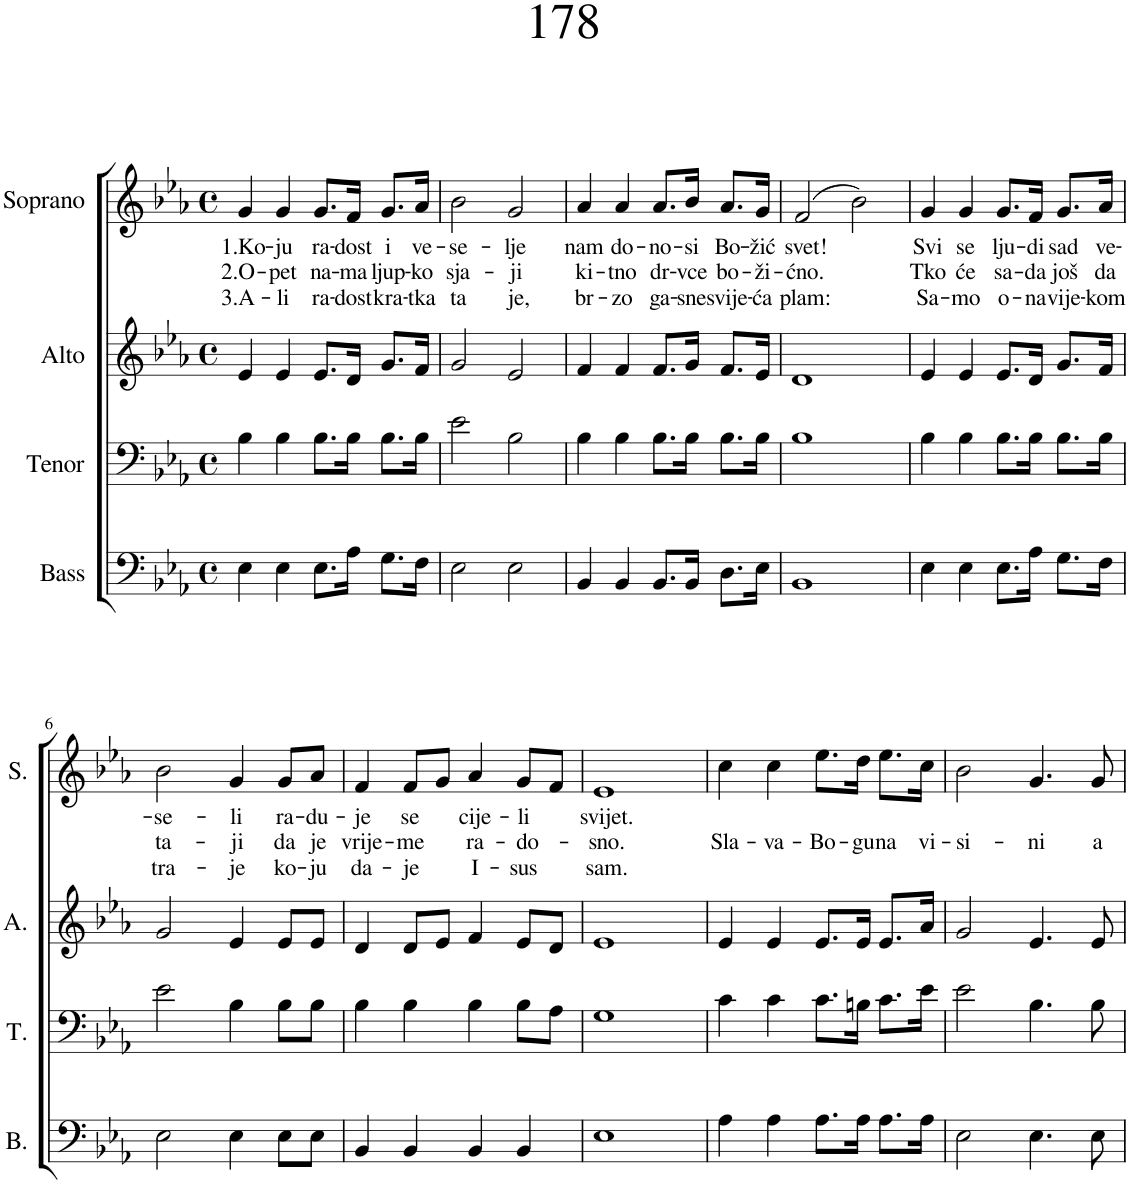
**kern	**kern	**kern	**kern	**text	**text	**text
*part4	*part3	*part2	*part1	*part1	*part1	*part1
*staff4	*staff3	*staff2	*staff1	*staff1	*staff1	*staff1
*I"Bass	*I"Tenor	*I"Alto	*I"Soprano	*	*	*
*I'B.	*I'T.	*I'A.	*I'S.	*	*	*
*clefF4	*clefF4	*clefG2	*clefG2	*	*	*
*k[b-e-a-]	*k[b-e-a-]	*k[b-e-a-]	*k[b-e-a-]	*	*	*
*M4/4	*M4/4	*M4/4	*M4/4	*	*	*
*met(c)	*met(c)	*met(c)	*met(c)	*	*	*
=1	=1	=1	=1	=1	=1	=1
!	!	!	!	!LO:LY:b	!LO:LY:b	!LO:LY:b
4E-\	4B-\	4e-/	4g/	1.Ko-	2.O-	3.A-
!	!	!	!	!LO:LY:b	!LO:LY:b	!LO:LY:b
4E-\	4B-\	4e-/	4g/	-ju	-pet	-li
!	!	!	!	!LO:LY:b	!LO:LY:b	!LO:LY:b
8.E-\L	8.B-\L	8.e-/L	8.g/L	ra-	na-	ra-
!	!	!	!	!LO:LY:b	!LO:LY:b	!LO:LY:b
16A-\Jk	16B-\Jk	16d/Jk	16f/Jk	-dost	-ma	-dost
!	!	!	!	!LO:LY:b	!LO:LY:b	!LO:LY:b
8.G\L	8.B-\L	8.g/L	8.g/L	i	ljup-	kra-
!	!	!	!	!LO:LY:b	!LO:LY:b	!LO:LY:b
16F\Jk	16B-\Jk	16f/Jk	16a-/Jk	ve-	-ko	-tka
=2	=2	=2	=2	=2	=2	=2
!	!	!	!	!LO:LY:b	!LO:LY:b	!LO:LY:b
2E-\	2e-\	2g/	2b-\	-se-	sja-	ta
!	!	!	!	!LO:LY:b	!LO:LY:b	!LO:LY:b
2E-\	2B-\	2e-/	2g/	-lje	-ji	je,
=3	=3	=3	=3	=3	=3	=3
!	!	!	!	!LO:LY:b	!LO:LY:b	!LO:LY:b
4BB-/	4B-\	4f/	4a-/	nam	ki-	br-
!	!	!	!	!LO:LY:b	!LO:LY:b	!LO:LY:b
4BB-/	4B-\	4f/	4a-/	do-	-tno	-zo
!	!	!	!	!LO:LY:b	!LO:LY:b	!LO:LY:b
8.BB-/L	8.B-\L	8.f/L	8.a-/L	-no-	dr-	ga-
!	!	!	!	!LO:LY:b	!LO:LY:b	!LO:LY:b
16BB-/Jk	16B-\Jk	16g/Jk	16b-/Jk	-si	-vce	-sne
!	!	!	!	!LO:LY:b	!LO:LY:b	!LO:LY:b
8.D\L	8.B-\L	8.f/L	8.a-/L	Bo-	bo-	svije-
!	!	!	!	!LO:LY:b	!LO:LY:b	!LO:LY:b
16E-\Jk	16B-\Jk	16e-/Jk	16g/Jk	-žić	-ži-	-ća
=4	=4	=4	=4	=4	=4	=4
!	!	!	!	!LO:LY:b	!LO:LY:b	!LO:LY:b
1BB-	1B-	1d	(2f/	svet!	-ćno.	plam:
.	.	.	2b-\)	.	.	.
=5	=5	=5	=5	=5	=5	=5
!	!	!	!	!LO:LY:b	!LO:LY:b	!LO:LY:b
4E-\	4B-\	4e-/	4g/	Svi	Tko	Sa-
!	!	!	!	!LO:LY:b	!LO:LY:b	!LO:LY:b
4E-\	4B-\	4e-/	4g/	se	će	-mo
!	!	!	!	!LO:LY:b	!LO:LY:b	!LO:LY:b
8.E-\L	8.B-\L	8.e-/L	8.g/L	lju-	sa-	o-
!	!	!	!	!LO:LY:b	!LO:LY:b	!LO:LY:b
16A-\Jk	16B-\Jk	16d/Jk	16f/Jk	-di	-da	-na
!	!	!	!	!LO:LY:b	!LO:LY:b	!LO:LY:b
8.G\L	8.B-\L	8.g/L	8.g/L	sad	još	vije-
!	!	!	!	!LO:LY:b	!LO:LY:b	!LO:LY:b
16F\Jk	16B-\Jk	16f/Jk	16a-/Jk	ve-	da	-kom
!!LO:LB:g=z
=6	=6	=6	=6	=6	=6	=6
!	!	!	!	!LO:LY:b	!LO:LY:b	!LO:LY:b
2E-\	2e-\	2g/	2b-\	-se-	ta-	tra-
!	!	!	!	!LO:LY:b	!LO:LY:b	!LO:LY:b
4E-\	4B-\	4e-/	4g/	-li	-ji	-je
!	!	!	!	!LO:LY:b	!LO:LY:b	!LO:LY:b
8E-\L	8B-\L	8e-/L	8g/L	ra-	da	ko-
!	!	!	!	!LO:LY:b	!LO:LY:b	!LO:LY:b
8E-\J	8B-\J	8e-/J	8a-/J	-du-	je	-ju
=7	=7	=7	=7	=7	=7	=7
!	!	!	!	!LO:LY:b	!LO:LY:b	!LO:LY:b
4BB-/	4B-\	4d/	4f/	-je	vrije-	da-
!	!	!	!	!LO:LY:b	!LO:LY:b	!LO:LY:b
4BB-/	4B-\	8d/L	8f/L	se	-me	-je
.	.	8e-/J	8g/J	.	.	.
!	!	!	!	!LO:LY:b	!LO:LY:b	!LO:LY:b
4BB-/	4B-\	4f/	4a-/	cije-	ra-	I-
!	!	!	!	!LO:LY:b	!LO:LY:b	!LO:LY:b
4BB-/	8B-\L	8e-/L	8g/L	-li	-do-	-sus
.	8A-\J	8d/J	8f/J	.	.	.
=8	=8	=8	=8	=8	=8	=8
!	!	!	!	!LO:LY:b	!LO:LY:b	!LO:LY:b
1E-	1G	1e-	1e-	svijet.	-sno.	sam.
=9	=9	=9	=9	=9	=9	=9
!	!	!	!	!	!LO:LY:b	!
4A-\	4c\	4e-/	4cc\	.	Sla-	.
!	!	!	!	!	!LO:LY:b	!
4A-\	4c\	4e-/	4cc\	.	-va-	.
!	!	!	!	!	!LO:LY:b	!
8.A-\L	8.c\L	8.e-/L	8.ee-\L	.	-Bo-	.
!	!	!	!	!	!LO:LY:b	!
16A-\Jk	16Bn\Jk	16e-/Jk	16dd\Jk	.	-gu	.
!	!	!	!	!	!LO:LY:b	!
8.A-\L	8.c\L	8.e-/L	8.ee-\L	.	na	.
!	!	!	!	!	!LO:LY:b	!
16A-\Jk	16e-\Jk	16a-/Jk	16cc\Jk	.	vi-	.
=10	=10	=10	=10	=10	=10	=10
!	!	!	!	!	!LO:LY:b	!
2E-\	2e-\	2g/	2b-\	.	-si-	.
!	!	!	!	!	!LO:LY:b	!
4.E-\	4.B-\	4.e-/	4.g/	.	-ni	.
!	!	!	!	!	!LO:LY:b	!
8E-\	8B-\	8e-/	8g/	.	a	.
=	=	=	=	=	=	=
*-	*-	*-	*-	*-	*-	*-
